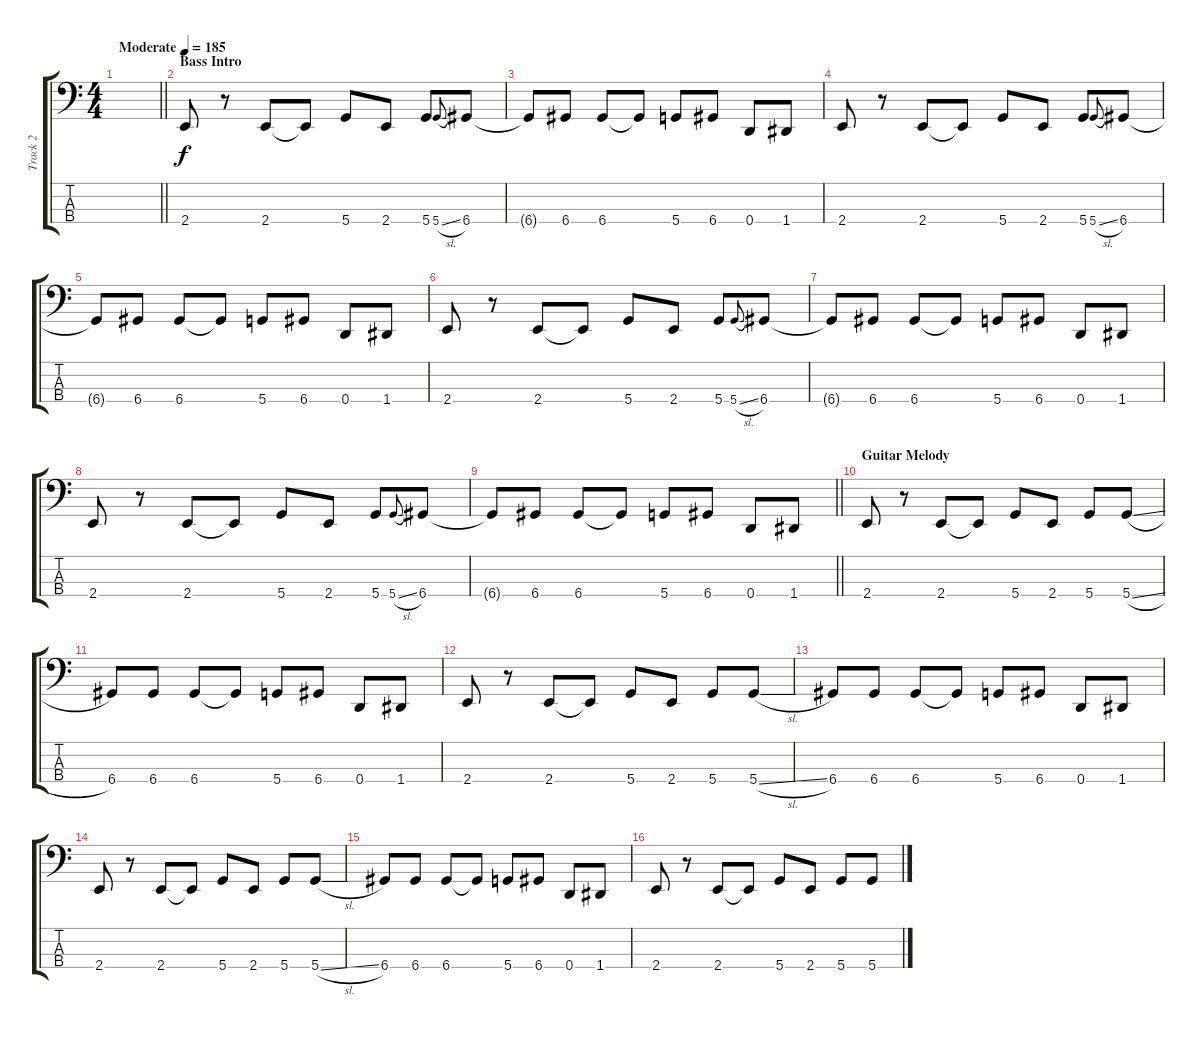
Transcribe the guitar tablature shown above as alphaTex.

\track ("Track 2" "Track 2") {instrument electricbasspick}
\staff {score tabs}
\tuning (F2 C2 G1 D1) {hide}
\ts (4 4)
\tempo (185 "Moderate")
\clef f4
\barLineRight lightlight
\ks c
|
\section ("" "Bass Intro")
2.4.8{instrument distortionguitar} r.8 2.4.8 2.4{t}.8 5.4.8 2.4.8 5.4.8 5.4{sl}.8{gr onbeat} 6.4.8 |
6.4{t}.8 6.4.8 6.4.8 6.4{t}.8 5.4.8 6.4.8 0.4.8 1.4.8 |
2.4.8 r.8 2.4.8 2.4{t}.8 5.4.8 2.4.8 5.4.8 5.4{sl}.8{gr onbeat} 6.4.8 |
6.4{t}.8 6.4.8 6.4.8 6.4{t}.8 5.4.8 6.4.8 0.4.8 1.4.8 |
2.4.8 r.8 2.4.8 2.4{t}.8 5.4.8 2.4.8 5.4.8 5.4{sl}.8{gr onbeat} 6.4.8 |
6.4{t}.8 6.4.8 6.4.8 6.4{t}.8 5.4.8 6.4.8 0.4.8 1.4.8 |
2.4.8 r.8 2.4.8 2.4{t}.8 5.4.8 2.4.8 5.4.8 5.4{sl}.8{gr onbeat} 6.4.8 |
\barLineRight lightlight
6.4{t}.8 6.4.8 6.4.8 6.4{t}.8 5.4.8 6.4.8 0.4.8 1.4.8 |
\section ("" "Guitar Melody")
2.4.8{instrument electricbasspick} r.8 2.4.8 2.4{t}.8 5.4.8 2.4.8 5.4.8 5.4{sl}.8 |
6.4.8 6.4.8 6.4.8 6.4{t}.8 5.4.8 6.4.8 0.4.8 1.4.8 |
2.4.8 r.8 2.4.8 2.4{t}.8 5.4.8 2.4.8 5.4.8 5.4{sl}.8 |
6.4.8 6.4.8 6.4.8 6.4{t}.8 5.4.8 6.4.8 0.4.8 1.4.8 |
2.4.8 r.8 2.4.8 2.4{t}.8 5.4.8 2.4.8 5.4.8 5.4{sl}.8 |
6.4.8 6.4.8 6.4.8 6.4{t}.8 5.4.8 6.4.8 0.4.8 1.4.8 |
2.4.8 r.8 2.4.8 2.4{t}.8 5.4.8 2.4.8 5.4.8 5.4{sl}.8
